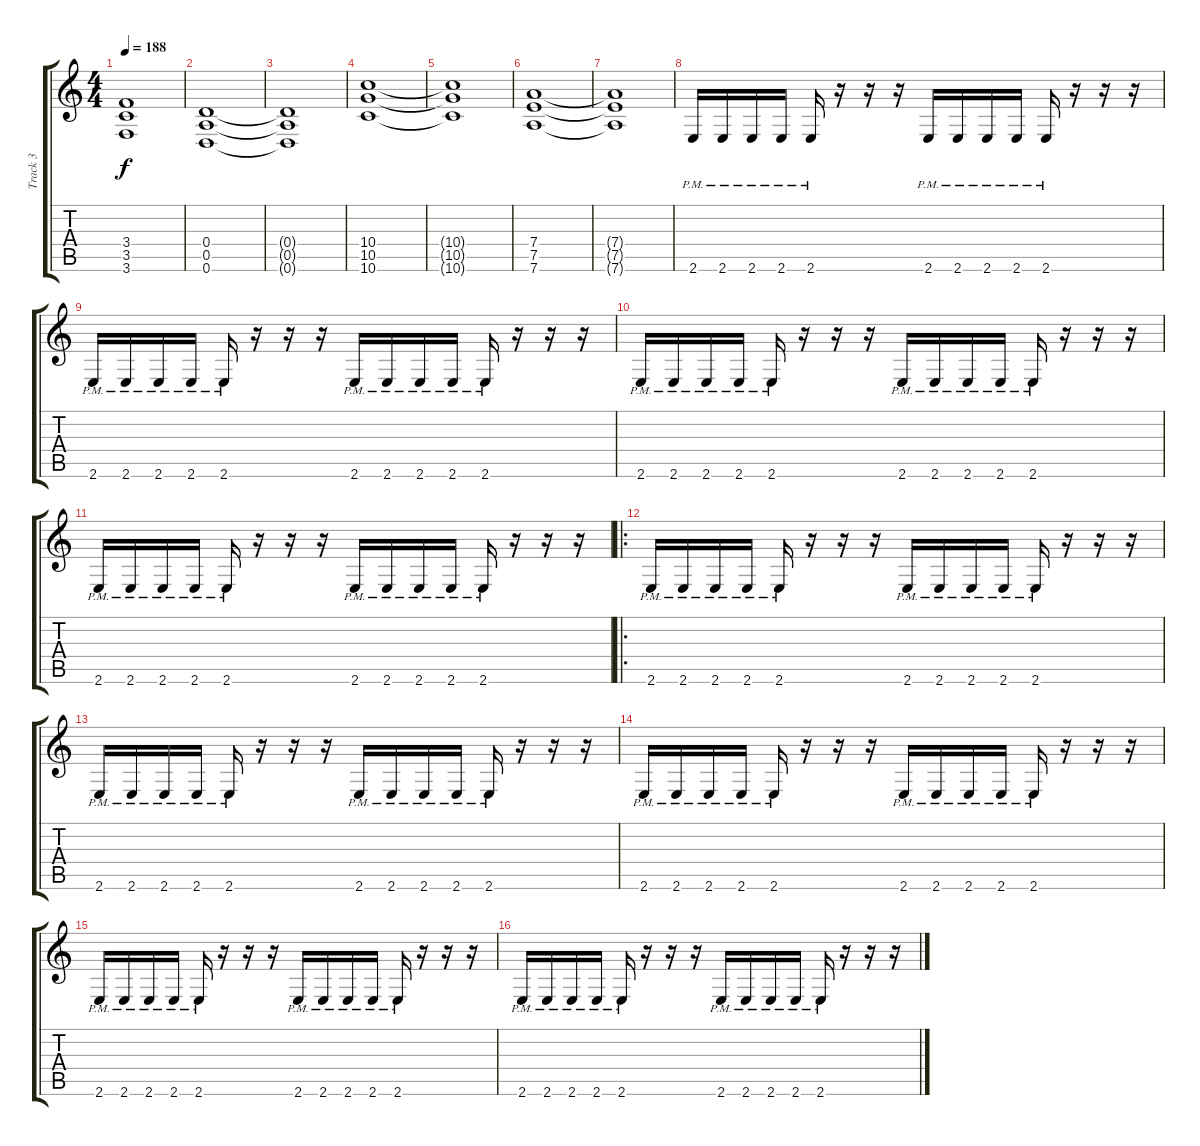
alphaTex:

\track ("Track 3" "Track 3") {instrument distortionguitar}
\staff {score tabs}
\tuning (E4 B3 G3 D3 A2 D2) {hide}
\ts (4 4)
\tempo 188
\clef g2
\ks c
(3.4{t} 3.5{t} 3.6{t}).1{dy f} |
(0.4 0.5 0.6).1 |
(0.4{t} 0.5{t} 0.6{t}).1 |
(10.4 10.5 10.6).1 |
(10.4{t} 10.5{t} 10.6{t}).1 |
(7.4 7.5 7.6).1 |
(7.4{t} 7.5{t} 7.6{t}).1 |
2.6{pm}.16 2.6{pm}.16 2.6{pm}.16 2.6{pm}.16 2.6{pm}.16 r.16 r.16 r.16 2.6{pm}.16 2.6{pm}.16 2.6{pm}.16 2.6{pm}.16 2.6{pm}.16 r.16 r.16 r.16 |
2.6{pm}.16 2.6{pm}.16 2.6{pm}.16 2.6{pm}.16 2.6{pm}.16 r.16 r.16 r.16 2.6{pm}.16 2.6{pm}.16 2.6{pm}.16 2.6{pm}.16 2.6{pm}.16 r.16 r.16 r.16 |
2.6{pm}.16 2.6{pm}.16 2.6{pm}.16 2.6{pm}.16 2.6{pm}.16 r.16 r.16 r.16 2.6{pm}.16 2.6{pm}.16 2.6{pm}.16 2.6{pm}.16 2.6{pm}.16 r.16 r.16 r.16 |
2.6{pm}.16 2.6{pm}.16 2.6{pm}.16 2.6{pm}.16 2.6{pm}.16 r.16 r.16 r.16 2.6{pm}.16 2.6{pm}.16 2.6{pm}.16 2.6{pm}.16 2.6{pm}.16 r.16 r.16 r.16 |
\ro
2.6{pm}.16 2.6{pm}.16 2.6{pm}.16 2.6{pm}.16 2.6{pm}.16 r.16 r.16 r.16 2.6{pm}.16 2.6{pm}.16 2.6{pm}.16 2.6{pm}.16 2.6{pm}.16 r.16 r.16 r.16 |
2.6{pm}.16 2.6{pm}.16 2.6{pm}.16 2.6{pm}.16 2.6{pm}.16 r.16 r.16 r.16 2.6{pm}.16 2.6{pm}.16 2.6{pm}.16 2.6{pm}.16 2.6{pm}.16 r.16 r.16 r.16 |
2.6{pm}.16 2.6{pm}.16 2.6{pm}.16 2.6{pm}.16 2.6{pm}.16 r.16 r.16 r.16 2.6{pm}.16 2.6{pm}.16 2.6{pm}.16 2.6{pm}.16 2.6{pm}.16 r.16 r.16 r.16 |
2.6{pm}.16 2.6{pm}.16 2.6{pm}.16 2.6{pm}.16 2.6{pm}.16 r.16 r.16 r.16 2.6{pm}.16 2.6{pm}.16 2.6{pm}.16 2.6{pm}.16 2.6{pm}.16 r.16 r.16 r.16 |
2.6{pm}.16 2.6{pm}.16 2.6{pm}.16 2.6{pm}.16 2.6{pm}.16 r.16 r.16 r.16 2.6{pm}.16 2.6{pm}.16 2.6{pm}.16 2.6{pm}.16 2.6{pm}.16 r.16 r.16 r.16
